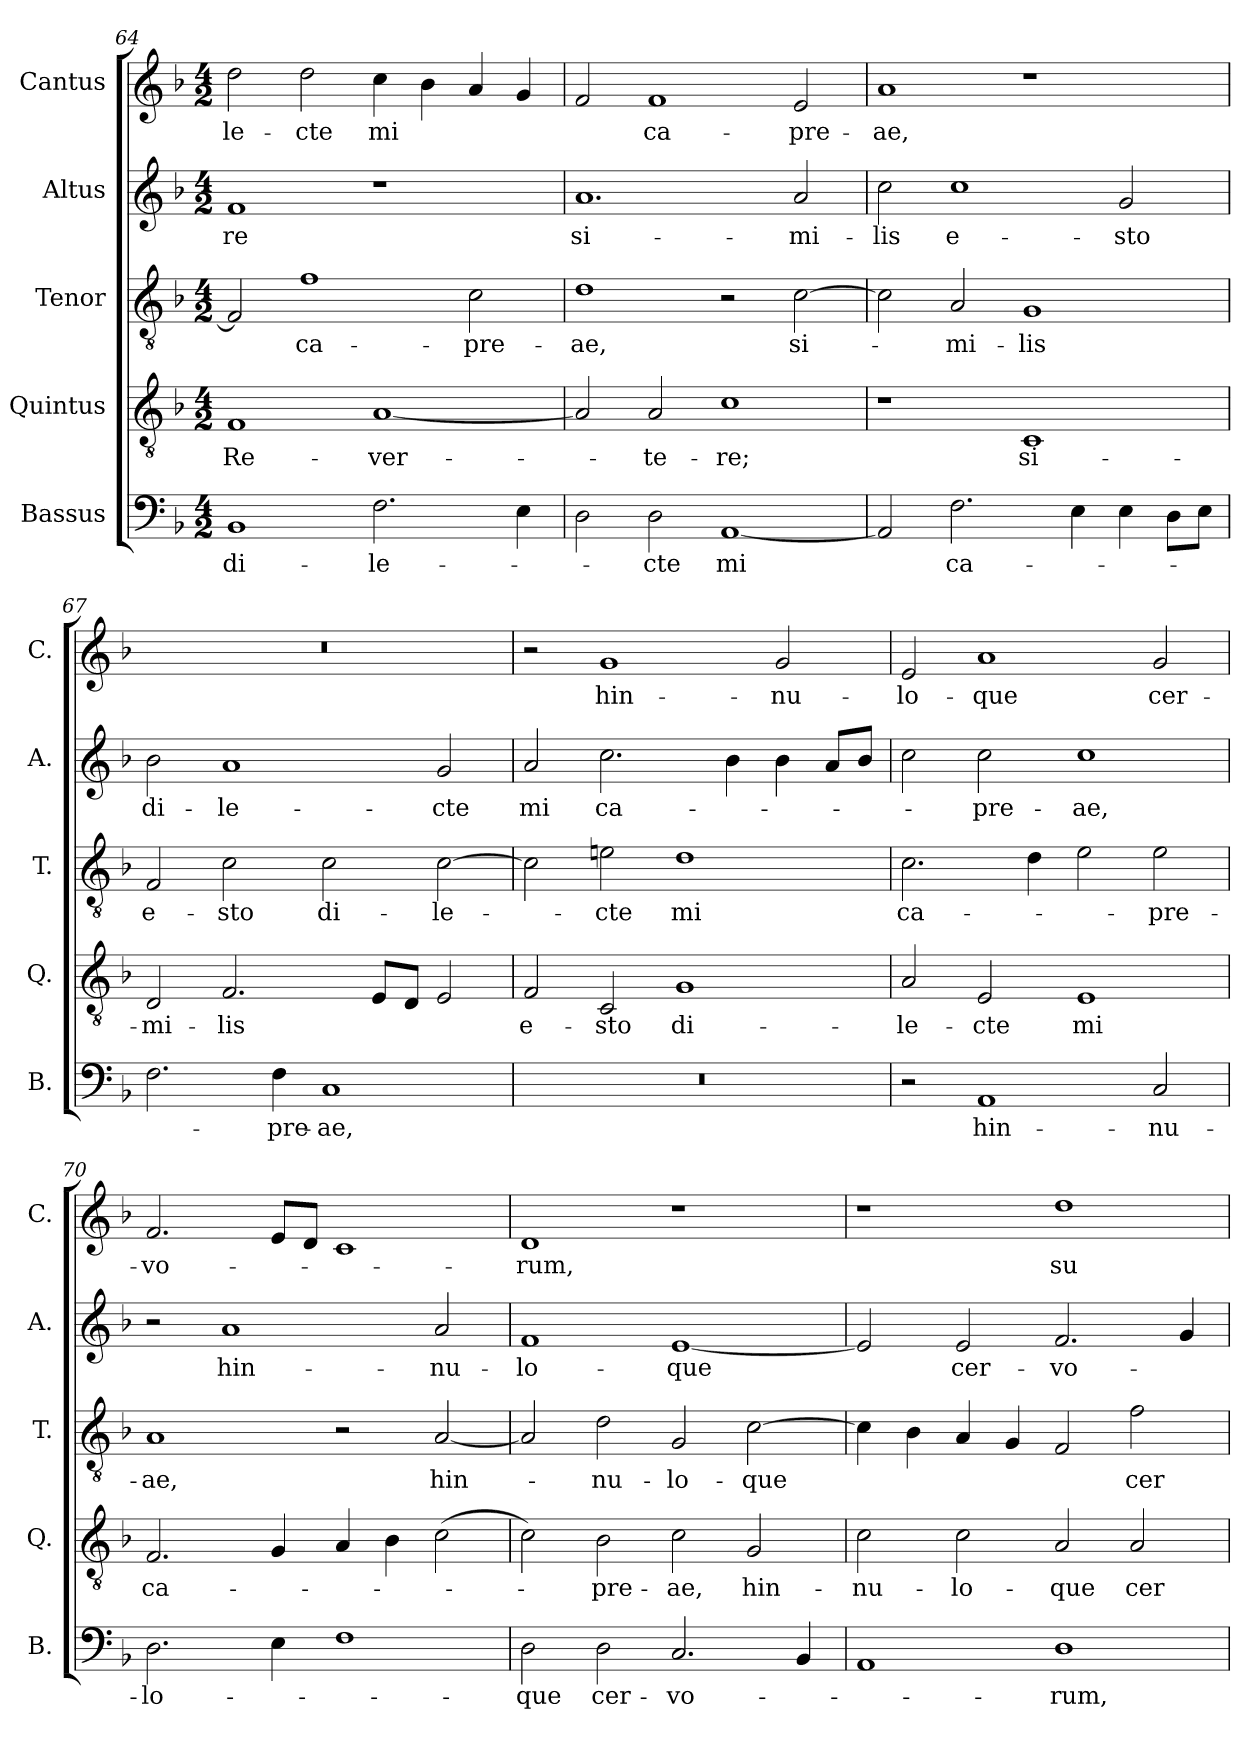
**kern	**text	**kern	**text	**kern	**text	**kern	**text	**kern	**text
*part5	*part5	*part4	*part4	*part3	*part3	*part2	*part2	*part1	*part1
*staff5	*staff5	*staff4	*staff4	*staff3	*staff3	*staff2	*staff2	*staff1	*staff1
*I"Bassus	*	*I"Quintus	*	*I"Tenor	*	*I"Altus	*	*I"Cantus	*
*I'B.	*	*I'Q.	*	*I'T.	*	*I'A.	*	*I'C.	*
*clefF4	*	*clefGv2	*	*clefGv2	*	*clefG2	*	*clefG2	*
*k[b-]	*	*k[b-]	*	*k[b-]	*	*k[b-]	*	*k[b-]	*
*F:	*	*F:	*	*F:	*	*F:	*	*F:	*
*M4/2	*	*M4/2	*	*M4/2	*	*M4/2	*	*M4/2	*
=64	=64	=64	=64	=64	=64	=64	=64	=64	=64
1BB-	di-	1F	Re­-	2F/]	.	1f	re	2dd\	le-
.	.	.	.	1f	ca-	.	.	2dd\	cte
2.F\	le-	[1A	ver-	.	.	1r	.	4cc\	mi
.	.	.	.	.	.	.	.	4b-\	.
.	.	.	.	2c\	pre­-	.	.	4a/	.
4E\	.	.	.	.	.	.	.	4g/	.
=65	=65	=65	=65	=65	=65	=65	=65	=65	=65
2D\	.	2A/]	.	1d	-ae,	1.a	si­-	2f/	.
2D\	cte	2A/	te­-	.	.	.	.	1f	ca-
[1AA	mi	1c	re;	2r	.	.	.	.	.
.	.	.	.	[2c\	si-	2a/	mi­-	2e/	pre-
=66	=66	=66	=66	=66	=66	=66	=66	=66	=66
2AA/]	.	1r	.	2c\]	.	2cc\	lis	1a	ae,
2.F\	ca-	.	.	2A/	mi­-	1cc	e­-	.	.
.	.	1C	si­-	1G	lis	.	.	1r	.
4E\	.	.	.	.	.	.	.	.	.
4E\	.	.	.	.	.	2g/	sto	.	.
8D\L	.	.	.	.	.	.	.	.	.
8E\J	.	.	.	.	.	.	.	.	.
=67	=67	=67	=67	=67	=67	=67	=67	=67	=67
2.F\	.	2D/	mi-	2F/	e­-	2b-\	di-	0r	.
.	.	2.F/	lis	2c\	sto	1a	le-	.	.
4F\	pre-	.	.	.	.	.	.	.	.
1C	ae,	.	.	2c\	di-	.	.	.	.
.	.	8E/L	.	.	.	.	.	.	.
.	.	8D/J	.	.	.	.	.	.	.
.	.	2E/	.	[2c\	le-	2g/	cte	.	.
=68	=68	=68	=68	=68	=68	=68	=68	=68	=68
0r	.	2F/	e­-	2c\]	.	2a/	mi	2r	.
.	.	2C/	sto	2en\	cte	2.cc\	ca­-	1g	hin-
.	.	1G	di­-	1d	mi	.	.	.	.
.	.	.	.	.	.	4b-\	.	.	.
.	.	.	.	.	.	4b-\	.	2g/	nu-
.	.	.	.	.	.	8a/L	.	.	.
.	.	.	.	.	.	8b-/J	.	.	.
=69	=69	=69	=69	=69	=69	=69	=69	=69	=69
2r	.	2A/	le­-	2.c\	ca­-	2cc\	.	2e/	lo­-
1AA	hin-	2E/	cte	.	.	2cc\	pre-	1a	que
.	.	.	.	4d\	.	.	.	.	.
.	.	1E	mi	2e\	.	1cc	ae,	.	.
2C/	nu­-	.	.	2e\	pre­-	.	.	2g/	cer-
=70	=70	=70	=70	=70	=70	=70	=70	=70	=70
2.D\	lo-	2.F/	ca-	1A	ae,	2r	.	2.f/	vo-
.	.	.	.	.	.	1a	hin­-	.	.
4E\	.	4G/	.	.	.	.	.	8e/L	.
.	.	.	.	.	.	.	.	8d/J	.
1F	.	4A/	.	2r	.	.	.	1c	.
.	.	4B-\	.	.	.	.	.	.	.
.	.	(>2c\	.	[2A/	hin­-	2a/	nu-	.	.
=71	=71	=71	=71	=71	=71	=71	=71	=71	=71
2D\	que	2c\)	.	2A/]	.	1f	lo-	1d	rum,
2D\	cer-	2B-\	pre-	2d\	nu­-	.	.	.	.
2.C/	vo-	2c\	ae,	2G/	lo­-	[1e	que	1r	.
.	.	2G/	hin­-	[2c\	que	.	.	.	.
4BB-/	.	.	.	.	.	.	.	.	.
=72	=72	=72	=72	=72	=72	=72	=72	=72	=72
1AA	.	2c\	nu­-	4c\]	.	2e/]	.	1r	.
.	.	.	.	4B-\	.	.	.	.	.
.	.	2c\	lo-	4A/	.	2e/	cer­-	.	.
.	.	.	.	4G/	.	.	.	.	.
1D	rum,	2A/	que	2F/	.	2.f/	vo-	1dd	su­-
.	.	2A/	cer­-	2f\	cer-	.	.	.	.
.	.	.	.	.	.	4g/	.	.	.
=	=	=	=	=	=	=	=	=	=
*-	*-	*-	*-	*-	*-	*-	*-	*-	*-
